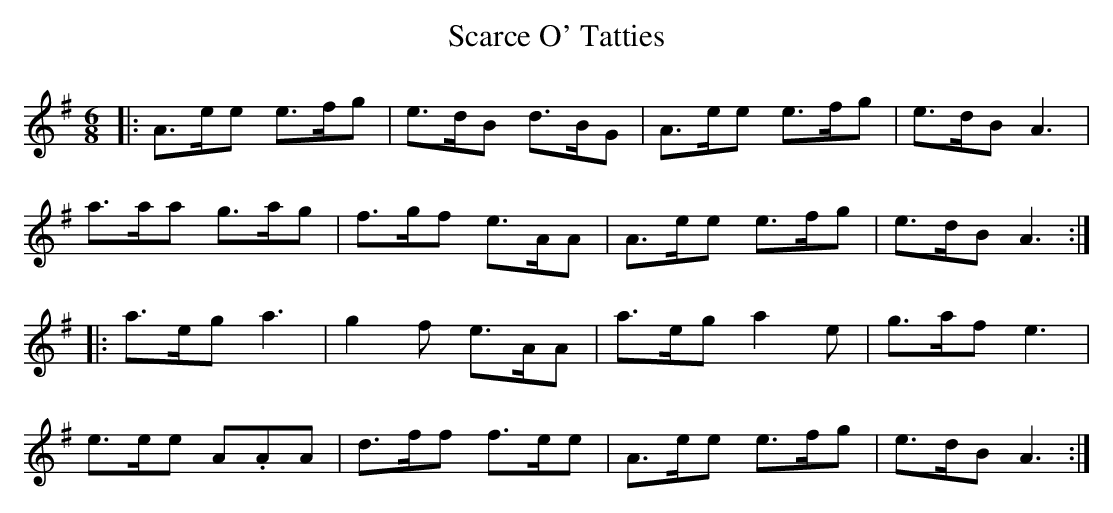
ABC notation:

X:1
T: Scarce O' Tatties
M: 6/8
L: 1/8
K: Ador
|:A>ee e>fg|e>dB d>BG|A>ee e>fg|e>dB A3|
a>aa g>ag|f>gf e>AA|A>ee e>fg|e>dB A3:|
|:a>eg a3|g2 f e>AA|a>eg a2 e|g>af e3|
e>ee A.AA|d>ff f>ee|A>ee e>fg|e>dB A3:|
